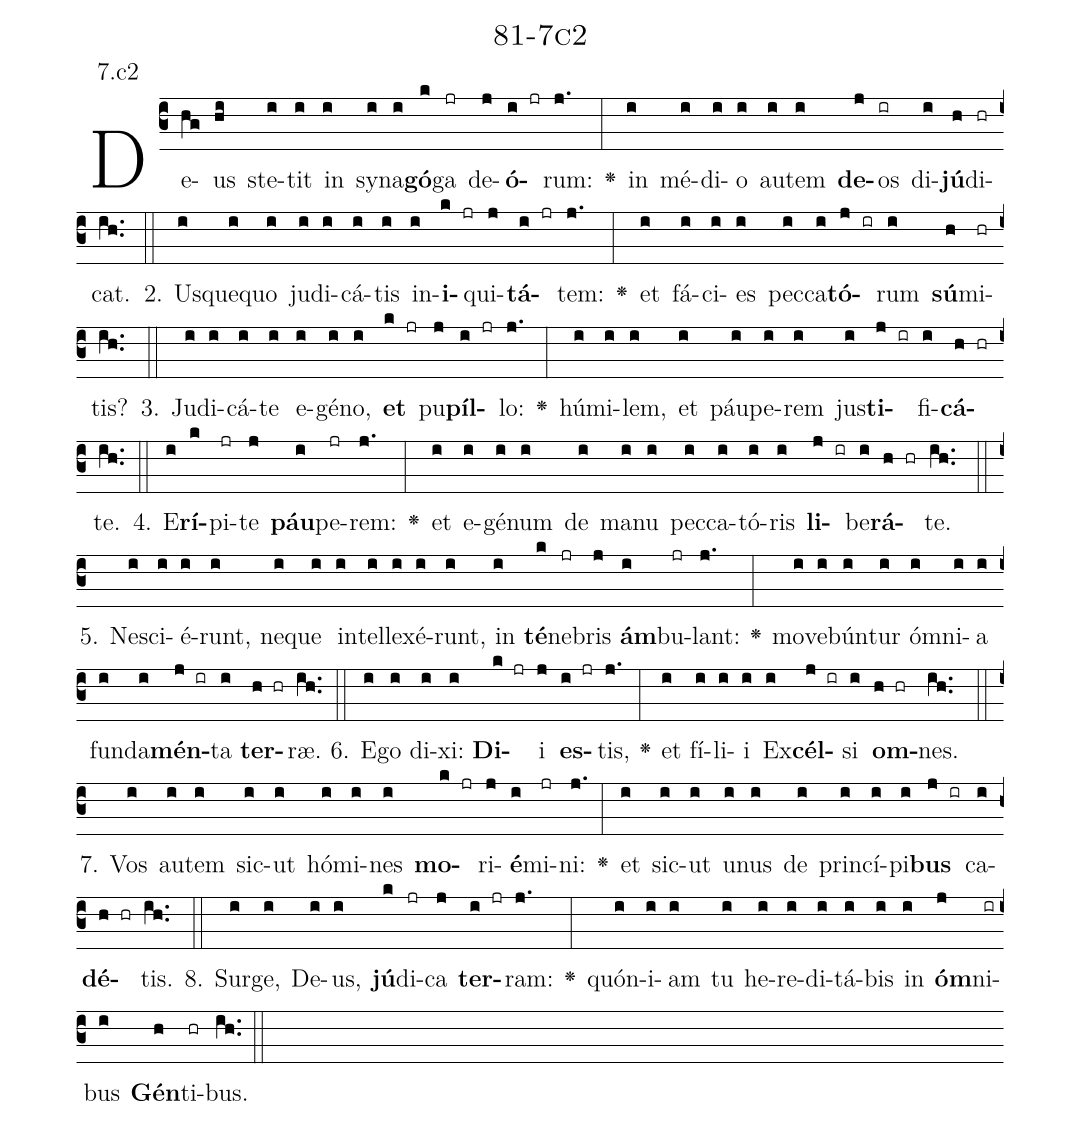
name: 81-7c2;
annotation: 7.c2;
%%
(c3)De(hg)us(hi) ste(i)tit(i) in(i) sy(i)na(i)<b>gó</b>(k)ga(jr) de(j)<b>ó</b>(i jr)rum:(j.) <v>\greheightstar</v>(:) in(i) mé(i)di(i)o(i) au(i)tem(i) <b>de</b>(j)os(ir) di(i)<b>jú</b>(h)di(hr)cat.(ih..) (::)
2. Us(i)que(i)quo(i) ju(i)di(i)cá(i)tis(i) in(i)<b>i</b>(k jr)qui(j)<b>tá</b>(i jr)tem:(j.) <v>\greheightstar</v>(:) et(i) fá(i)ci(i)es(i) pec(i)ca(i)<b>tó</b>(j ir)rum(i) <b>sú</b>(h)mi(hr)tis?(ih..) (::)
3. Ju(i)di(i)cá(i)te(i) e(i)gé(i)no,(i) <b>et</b>(k jr) pu(j)<b>píl</b>(i jr)lo:(j.) <v>\greheightstar</v>(:) hú(i)mi(i)lem,(i) et(i) páu(i)pe(i)rem(i) jus(i)<b>ti</b>(j ir)fi(i)<b>cá</b>(h hr)te.(ih..) (::)
4. E(i)<b>rí</b>(k)pi(jr)te(j) <b>páu</b>(i)pe(jr)rem:(j.) <v>\greheightstar</v>(:) et(i) e(i)gé(i)num(i) de(i) ma(i)nu(i) pec(i)ca(i)tó(i)ris(i) <b>li</b>(j ir)be(i)<b>rá</b>(h hr)te.(ih..) (::)
5. Ne(i)sci(i)é(i)runt,(i) ne(i)que(i) in(i)tel(i)le(i)xé(i)runt,(i) in(i) <b>té</b>(k)ne(jr)bris(j) <b>ám</b>(i)bu(jr)lant:(j.) <v>\greheightstar</v>(:) mo(i)ve(i)bún(i)tur(i) óm(i)ni(i)a(i) fun(i)da(i)<b>mén</b>(j ir)ta(i) <b>ter</b>(h hr)ræ.(ih..) (::)
6. E(i)go(i) di(i)xi:(i) <b>Di</b>(k jr)i(j) <b>es</b>(i jr)tis,(j.) <v>\greheightstar</v>(:) et(i) fí(i)li(i)i(i) Ex(i)<b>cél</b>(j ir)si(i) <b>om</b>(h hr)nes.(ih..) (::)
7. Vos(i) au(i)tem(i) sic(i)ut(i) hó(i)mi(i)nes(i) <b>mo</b>(k jr)ri(j)<b>é</b>(i)mi(jr)ni:(j.) <v>\greheightstar</v>(:) et(i) sic(i)ut(i) u(i)nus(i) de(i) prin(i)cí(i)pi(i)<b>bus</b>(j ir) ca(i)<b>dé</b>(h hr)tis.(ih..) (::)
8. Sur(i)ge,(i) De(i)us,(i) <b>jú</b>(k)di(jr)ca(j) <b>ter</b>(i jr)ram:(j.) <v>\greheightstar</v>(:) quón(i)i(i)am(i) tu(i) he(i)re(i)di(i)tá(i)bis(i) in(i) <b>óm</b>(j)ni(ir)bus(i) <b>Gén</b>(h)ti(hr)bus.(ih..) (::)
